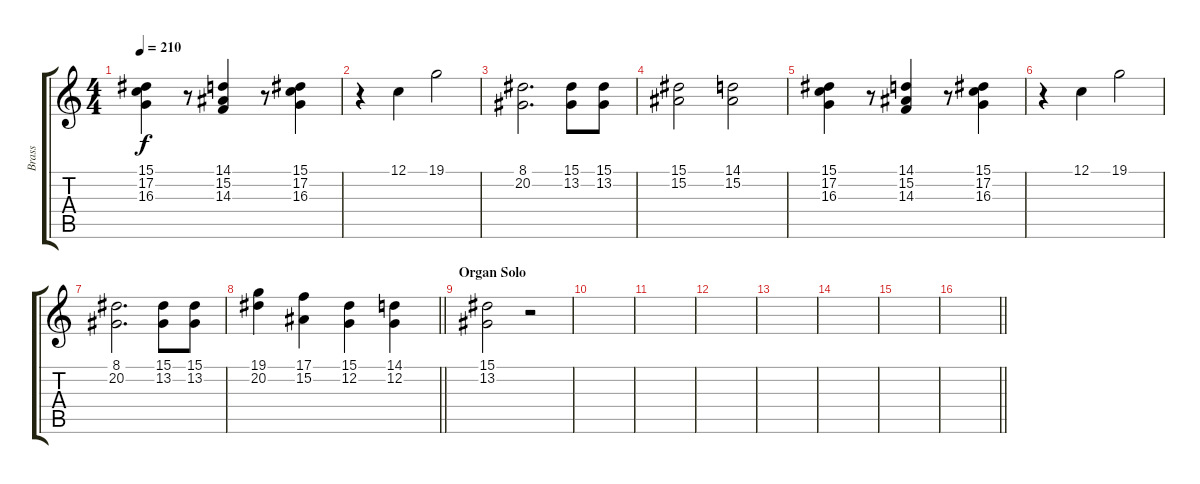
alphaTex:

\track ("Brass" "Brass") {instrument brasssection}
\staff {score tabs}
\tuning (C4 G3 Eb3 Bb2 F2 C2) {hide}
\ts (4 4)
\tempo 210
\clef g2
\ks c
(15.1 17.2 16.3).4{dy f} r.8 (14.1 15.2 14.3).4 r.8 (15.1 17.2 16.3).4 |
r.4 12.1.4 19.1.2 |
(8.1 20.2).2{d} (15.1 13.2).8 (15.1 13.2).8 |
(15.1 15.2).2 (14.1 15.2).2 |
(15.1 17.2 16.3).4 r.8 (14.1 15.2 14.3).4 r.8 (15.1 17.2 16.3).4 |
r.4 12.1.4 19.1.2 |
(8.1 20.2).2{d} (15.1 13.2).8 (15.1 13.2).8 |
\barLineRight lightlight
(19.1 20.2).4 (17.1 15.2).4 (15.1 12.2).4 (14.1 12.2).4 |
\section ("" "Organ Solo")
(15.1 13.2).2 r.2 |
|
|
|
|
|
|
\barLineRight lightlight
